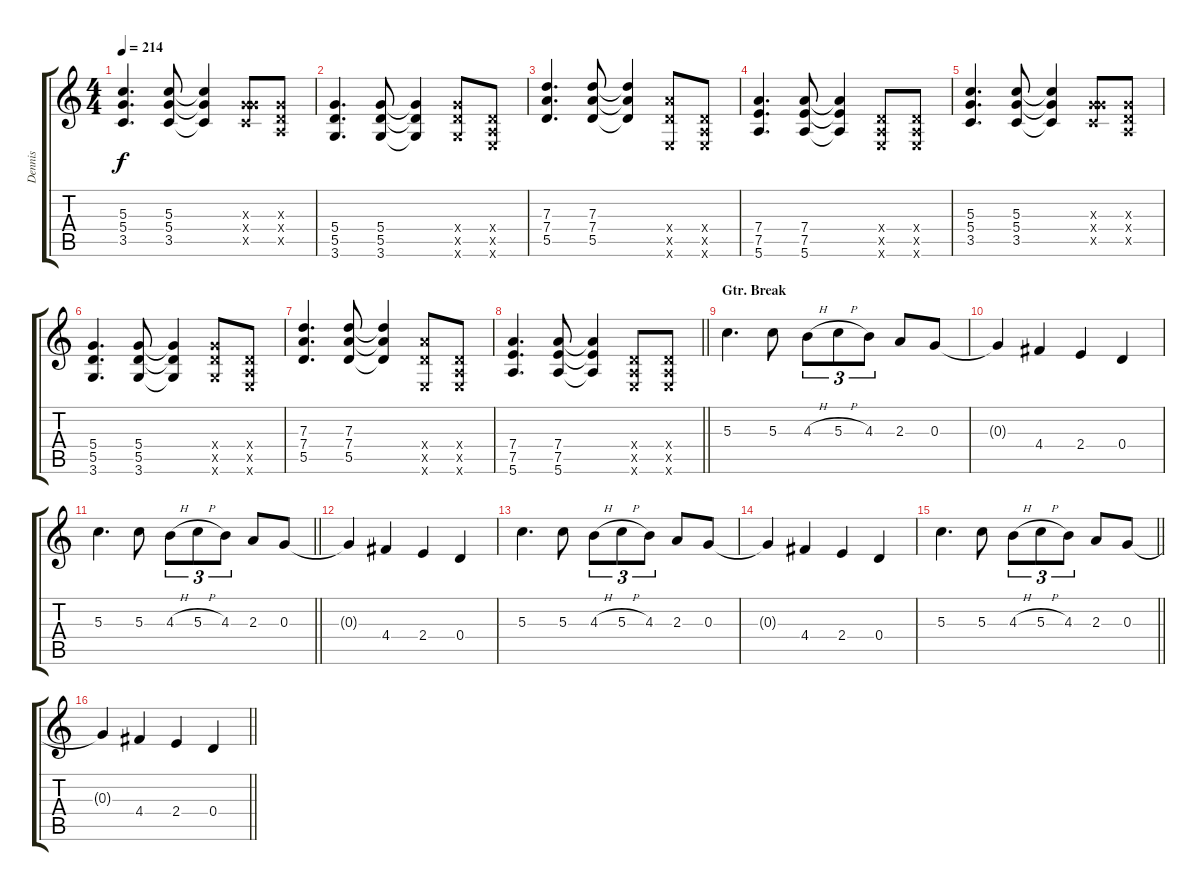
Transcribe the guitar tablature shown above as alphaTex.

\track ("Dennis" "Dennis") {instrument distortionguitar}
\staff {score tabs}
\tuning (E4 B3 G3 D3 A2 E2) {hide}
\ts (4 4)
\tempo 214
\clef g2
\ks c
(5.3 5.4 3.5).4{d dy f} (5.3 5.4 3.5).8 (5.3{t} 5.4{t} 3.5{t}).4 (0.3{x} 5.4{x} 3.5{x}).8 (0.3{x} 0.4{x} 0.5{x}).8 |
(5.4 5.5 3.6).4{d} (5.4 5.5 3.6).8 (5.4{t} 5.5{t} 3.6{t}).4 (5.4{x} 5.5{x} 3.6{x}).8 (0.4{x} 0.5{x} 0.6{x}).8 |
(7.3 7.4 5.5).4{d} (7.3 7.4 5.5).8 (7.3{t} 7.4{t} 5.5{t}).4 (7.4{x} 5.5{x} 0.6{x}).8 (0.4{x} 0.5{x} 0.6{x}).8 |
(7.4 7.5 5.6).4{d} (7.4 7.5 5.6).8 (7.4{t} 7.5{t} 5.6{t}).4 (0.4{x} 0.5{x} 0.6{x}).8 (0.4{x} 0.5{x} 0.6{x}).8 |
(5.3 5.4 3.5).4{d} (5.3 5.4 3.5).8 (5.3{t} 5.4{t} 3.5{t}).4 (0.3{x} 5.4{x} 3.5{x}).8 (0.3{x} 0.4{x} 0.5{x}).8 |
(5.4 5.5 3.6).4{d} (5.4 5.5 3.6).8 (5.4{t} 5.5{t} 3.6{t}).4 (5.4{x} 5.5{x} 3.6{x}).8 (0.4{x} 0.5{x} 0.6{x}).8 |
(7.3 7.4 5.5).4{d} (7.3 7.4 5.5).8 (7.3{t} 7.4{t} 5.5{t}).4 (7.4{x} 5.5{x} 0.6{x}).8 (0.4{x} 0.5{x} 0.6{x}).8 |
\barLineRight lightlight
(7.4 7.5 5.6).4{d} (7.4 7.5 5.6).8 (7.4{t} 7.5{t} 5.6{t}).4 (0.4{x} 0.5{x} 0.6{x}).8 (0.4{x} 0.5{x} 0.6{x}).8 |
\section ("" "Gtr. Break")
5.3.4{d} 5.3.8 4.3{h}.8{tu (3 2)} 5.3{h}.8{tu (3 2)} 4.3.8{tu (3 2)} 2.3.8 0.3.8 |
0.3{t}.4 4.4.4 2.4.4 0.4.4 |
\barLineRight lightlight
5.3.4{d} 5.3.8 4.3{h}.8{tu (3 2)} 5.3{h}.8{tu (3 2)} 4.3.8{tu (3 2)} 2.3.8 0.3.8 |
0.3{t}.4 4.4.4 2.4.4 0.4.4 |
5.3.4{d} 5.3.8 4.3{h}.8{tu (3 2)} 5.3{h}.8{tu (3 2)} 4.3.8{tu (3 2)} 2.3.8 0.3.8 |
0.3{t}.4 4.4.4 2.4.4 0.4.4 |
\barLineRight lightlight
5.3.4{d} 5.3.8 4.3{h}.8{tu (3 2)} 5.3{h}.8{tu (3 2)} 4.3.8{tu (3 2)} 2.3.8 0.3.8 |
\barLineRight lightlight
0.3{t}.4 4.4.4 2.4.4 0.4.4
